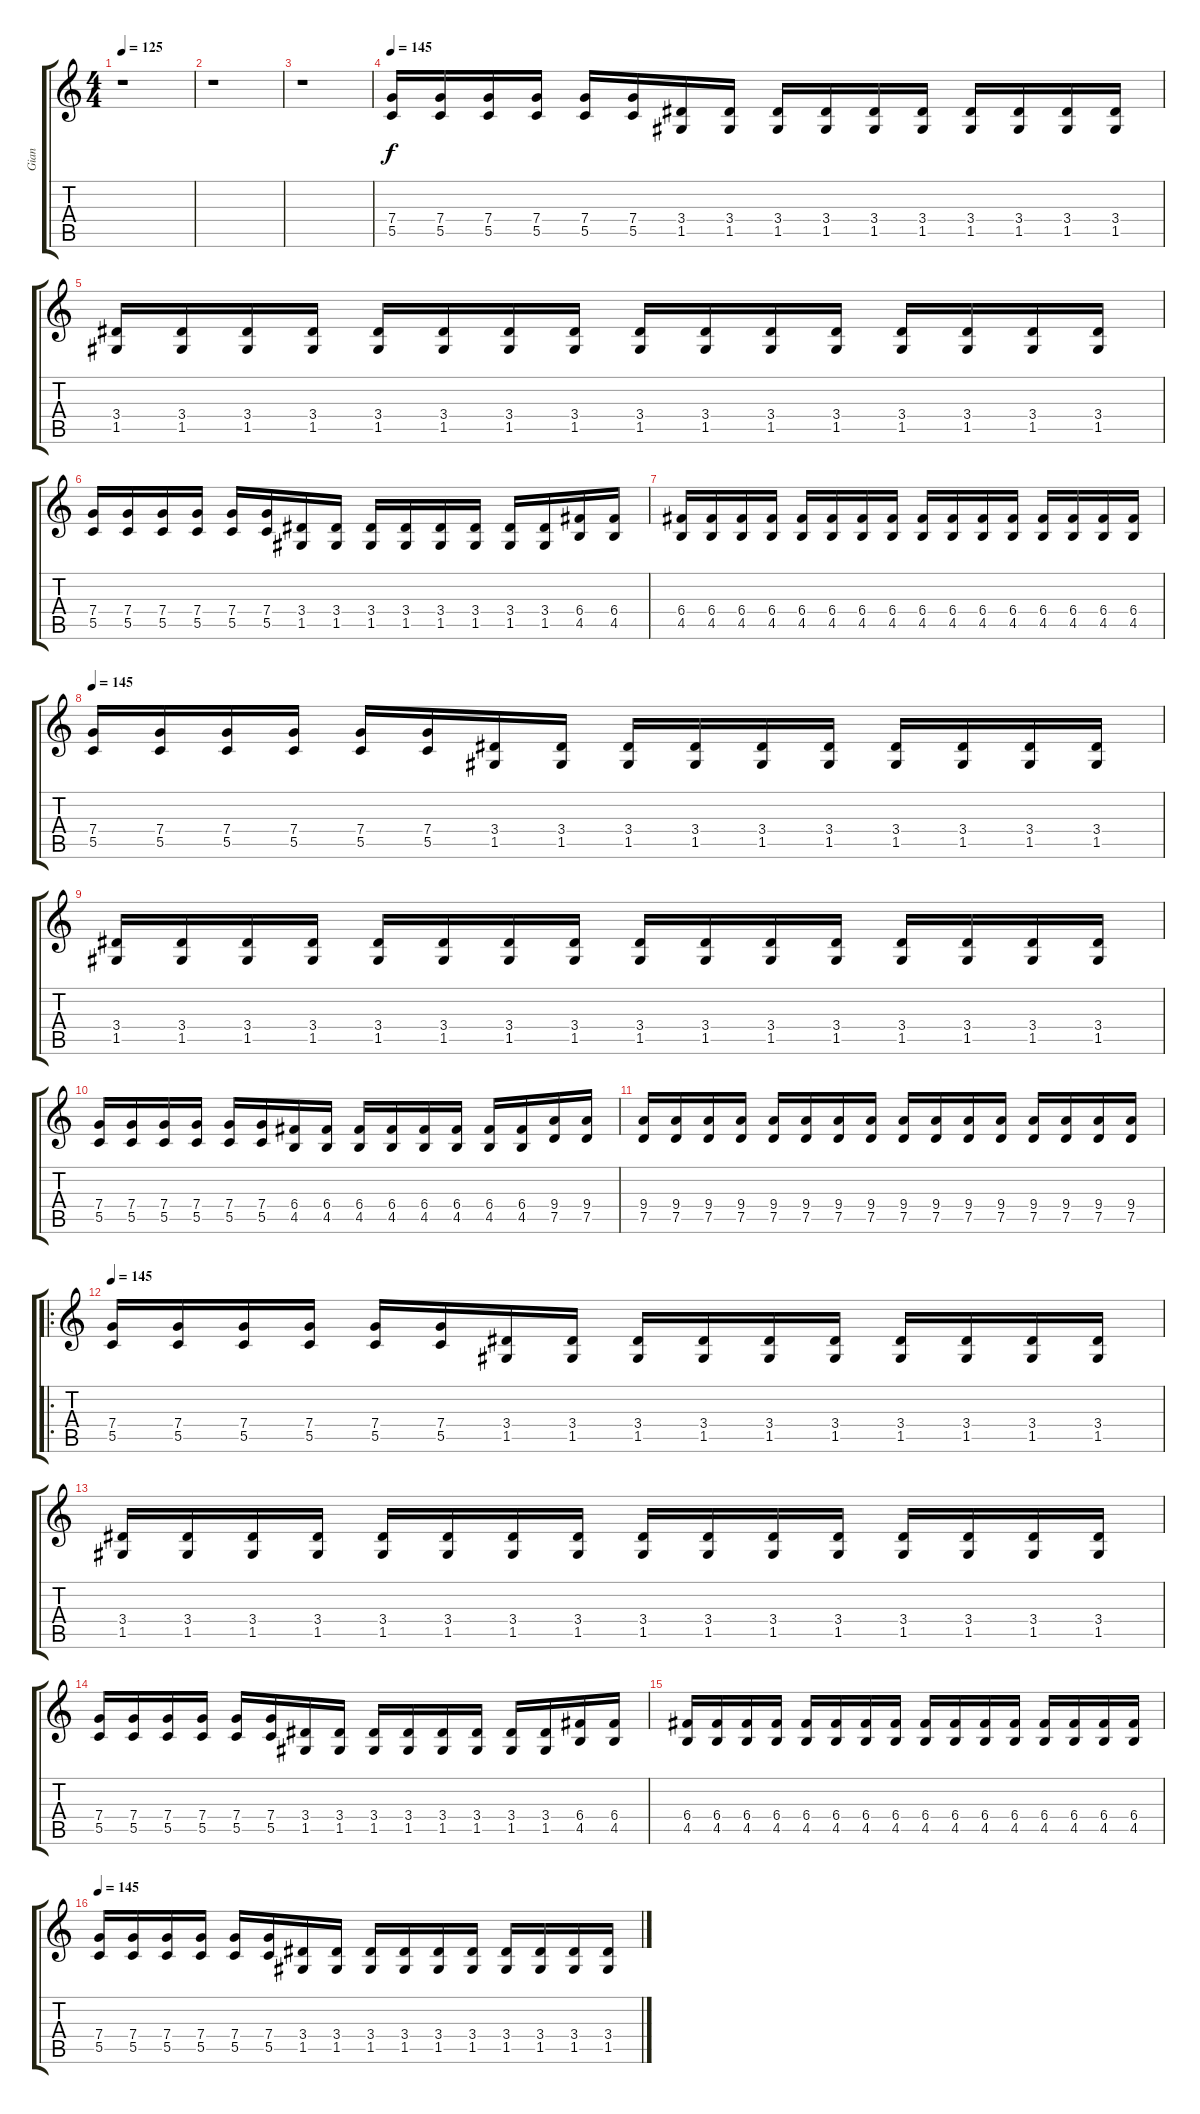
\track ("Gian" "Gian") {instrument overdrivenguitar}
\staff {score tabs}
\tuning (D4 A3 F3 C3 G2 D2) {hide}
\ts (4 4)
\tempo 125
\clef g2
\ks c
r.1{dy f} |
r.1 |
r.1 |
\tempo 148
\tempo 145
(7.4 5.5).16 (7.4 5.5).16 (7.4 5.5).16 (7.4 5.5).16 (7.4 5.5).16 (7.4 5.5).16 (3.4 1.5).16 (3.4 1.5).16 (3.4 1.5).16 (3.4 1.5).16 (3.4 1.5).16 (3.4 1.5).16 (3.4 1.5).16 (3.4 1.5).16 (3.4 1.5).16 (3.4 1.5).16 |
(3.4 1.5).16 (3.4 1.5).16 (3.4 1.5).16 (3.4 1.5).16 (3.4 1.5).16 (3.4 1.5).16 (3.4 1.5).16 (3.4 1.5).16 (3.4 1.5).16 (3.4 1.5).16 (3.4 1.5).16 (3.4 1.5).16 (3.4 1.5).16 (3.4 1.5).16 (3.4 1.5).16 (3.4 1.5).16 |
(7.4 5.5).16 (7.4 5.5).16 (7.4 5.5).16 (7.4 5.5).16 (7.4 5.5).16 (7.4 5.5).16 (3.4 1.5).16 (3.4 1.5).16 (3.4 1.5).16 (3.4 1.5).16 (3.4 1.5).16 (3.4 1.5).16 (3.4 1.5).16 (3.4 1.5).16 (6.4 4.5).16 (6.4 4.5).16 |
(6.4 4.5).16 (6.4 4.5).16 (6.4 4.5).16 (6.4 4.5).16 (6.4 4.5).16 (6.4 4.5).16 (6.4 4.5).16 (6.4 4.5).16 (6.4 4.5).16 (6.4 4.5).16 (6.4 4.5).16 (6.4 4.5).16 (6.4 4.5).16 (6.4 4.5).16 (6.4 4.5).16 (6.4 4.5).16 |
\tempo 145
(7.4 5.5).16 (7.4 5.5).16 (7.4 5.5).16 (7.4 5.5).16 (7.4 5.5).16 (7.4 5.5).16 (3.4 1.5).16 (3.4 1.5).16 (3.4 1.5).16 (3.4 1.5).16 (3.4 1.5).16 (3.4 1.5).16 (3.4 1.5).16 (3.4 1.5).16 (3.4 1.5).16 (3.4 1.5).16 |
(3.4 1.5).16 (3.4 1.5).16 (3.4 1.5).16 (3.4 1.5).16 (3.4 1.5).16 (3.4 1.5).16 (3.4 1.5).16 (3.4 1.5).16 (3.4 1.5).16 (3.4 1.5).16 (3.4 1.5).16 (3.4 1.5).16 (3.4 1.5).16 (3.4 1.5).16 (3.4 1.5).16 (3.4 1.5).16 |
(7.4 5.5).16 (7.4 5.5).16 (7.4 5.5).16 (7.4 5.5).16 (7.4 5.5).16 (7.4 5.5).16 (6.4 4.5).16 (6.4 4.5).16 (6.4 4.5).16 (6.4 4.5).16 (6.4 4.5).16 (6.4 4.5).16 (6.4 4.5).16 (6.4 4.5).16 (9.4 7.5).16 (9.4 7.5).16 |
(9.4 7.5).16 (9.4 7.5).16 (9.4 7.5).16 (9.4 7.5).16 (9.4 7.5).16 (9.4 7.5).16 (9.4 7.5).16 (9.4 7.5).16 (9.4 7.5).16 (9.4 7.5).16 (9.4 7.5).16 (9.4 7.5).16 (9.4 7.5).16 (9.4 7.5).16 (9.4 7.5).16 (9.4 7.5).16 |
\ro
\tempo 145
(7.4 5.5).16 (7.4 5.5).16 (7.4 5.5).16 (7.4 5.5).16 (7.4 5.5).16 (7.4 5.5).16 (3.4 1.5).16 (3.4 1.5).16 (3.4 1.5).16 (3.4 1.5).16 (3.4 1.5).16 (3.4 1.5).16 (3.4 1.5).16 (3.4 1.5).16 (3.4 1.5).16 (3.4 1.5).16 |
(3.4 1.5).16 (3.4 1.5).16 (3.4 1.5).16 (3.4 1.5).16 (3.4 1.5).16 (3.4 1.5).16 (3.4 1.5).16 (3.4 1.5).16 (3.4 1.5).16 (3.4 1.5).16 (3.4 1.5).16 (3.4 1.5).16 (3.4 1.5).16 (3.4 1.5).16 (3.4 1.5).16 (3.4 1.5).16 |
(7.4 5.5).16 (7.4 5.5).16 (7.4 5.5).16 (7.4 5.5).16 (7.4 5.5).16 (7.4 5.5).16 (3.4 1.5).16 (3.4 1.5).16 (3.4 1.5).16 (3.4 1.5).16 (3.4 1.5).16 (3.4 1.5).16 (3.4 1.5).16 (3.4 1.5).16 (6.4 4.5).16 (6.4 4.5).16 |
(6.4 4.5).16 (6.4 4.5).16 (6.4 4.5).16 (6.4 4.5).16 (6.4 4.5).16 (6.4 4.5).16 (6.4 4.5).16 (6.4 4.5).16 (6.4 4.5).16 (6.4 4.5).16 (6.4 4.5).16 (6.4 4.5).16 (6.4 4.5).16 (6.4 4.5).16 (6.4 4.5).16 (6.4 4.5).16 |
\tempo 145
(7.4 5.5).16 (7.4 5.5).16 (7.4 5.5).16 (7.4 5.5).16 (7.4 5.5).16 (7.4 5.5).16 (3.4 1.5).16 (3.4 1.5).16 (3.4 1.5).16 (3.4 1.5).16 (3.4 1.5).16 (3.4 1.5).16 (3.4 1.5).16 (3.4 1.5).16 (3.4 1.5).16 (3.4 1.5).16
